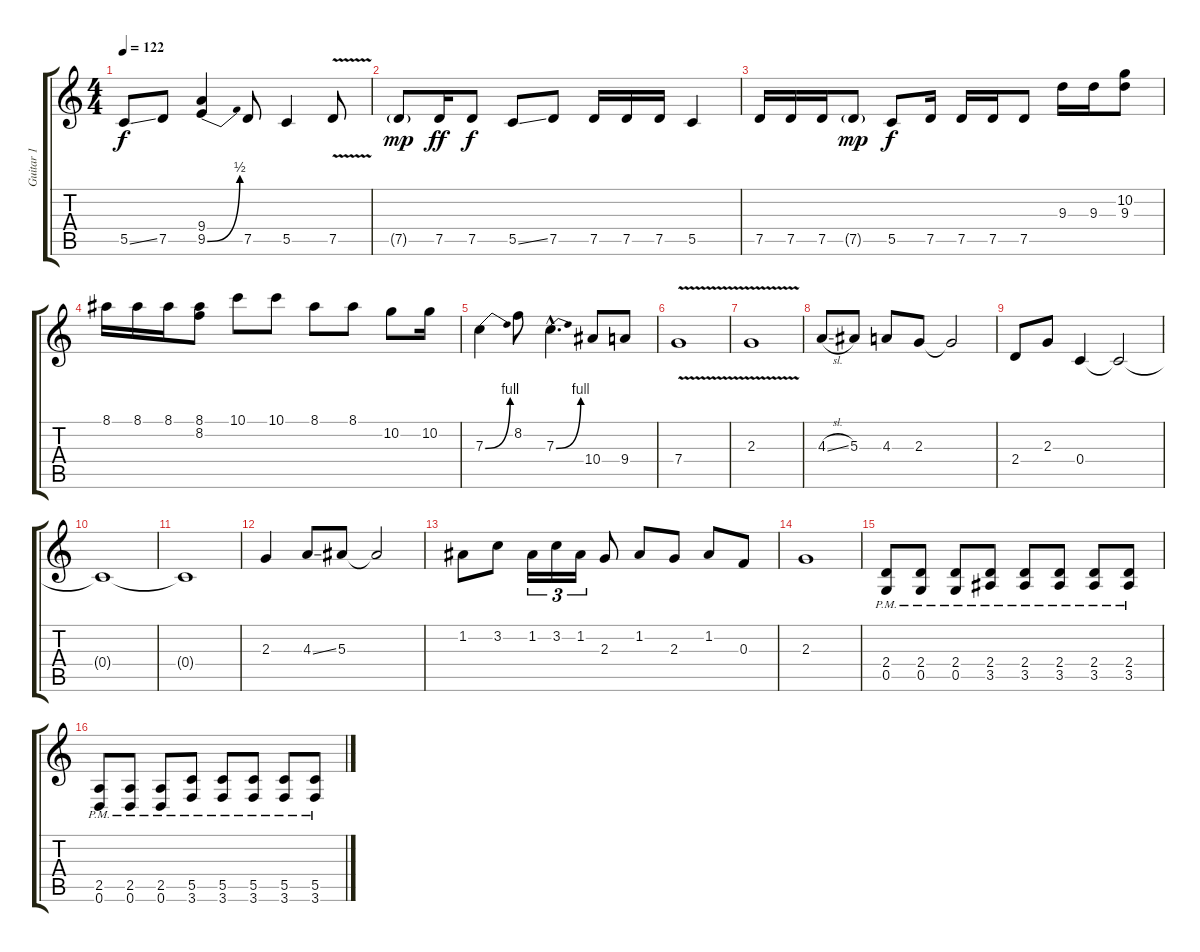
\track ("Guitar 1" "Guitar 1") {instrument overdrivenguitar}
\staff {score tabs}
\tuning (D4 A3 F3 C3 G2 D2) {hide}
\ts (4 4)
\tempo 122
\clef g2
\ks c
5.5{ss}.8{dy f} 7.5.8 (9.4 9.5{be (bend 0 0 60 2)}).4 7.5.8 5.5.4 7.5{v}.8 |
7.5{g}.8{dy mp} 7.5.16{dy ff} 7.5.8{dy f} 5.5{ss}.8 7.5.8 7.5.16 7.5.16 7.5.16 5.5.4 |
7.5.16 7.5.16 7.5.16 7.5{g}.8{dy mp} 5.5.8{dy f} 7.5.16 7.5.16 7.5.16 7.5.8 9.3.16 9.3.16 (10.2 9.3).8 |
8.1.16 8.1.16 8.1.16 (8.1 8.2).8 10.1.8 10.1.8 8.1.8 8.1.8 10.2.8 10.2.16 |
7.3{be (bend 0 0 60 4)}.4 8.2.8 7.3{be (bend 0 0 60 4) hac}.4{d} 10.4.8 9.4.8 |
7.4{v}.1 |
2.3{v}.1{instrument electricguitarjazz} |
4.3{sl}.8 5.3.8 4.3.8 2.3.8 2.3{t}.2 |
2.4.8 2.3.8 0.4.4 0.4{t}.2 |
0.4{t}.1 |
0.4{t}.1 |
2.3.4 4.3{ss}.8 5.3.8 5.3{t}.2 |
1.2.8 3.2.8 1.2.16{tu (3 2)} 3.2.16{tu (3 2)} 1.2.16{tu (3 2)} 2.3.8 1.2.8 2.3.8 1.2.8 0.3.8 |
2.3.1 |
(2.4{pm} 0.5{pm}).8{instrument overdrivenguitar} (2.4{pm} 0.5{pm}).8 (2.4{pm} 0.5{pm}).8 (2.4{pm} 3.5{pm}).8 (2.4{pm} 3.5{pm}).8 (2.4{pm} 3.5{pm}).8 (2.4{pm} 3.5{pm}).8 (2.4{pm} 3.5{pm}).8 |
(2.5{pm} 0.6{pm}).8 (2.5{pm} 0.6{pm}).8 (2.5{pm} 0.6{pm}).8 (5.5{pm} 3.6{pm}).8 (5.5{pm} 3.6{pm}).8 (5.5{pm} 3.6{pm}).8 (5.5{pm} 3.6{pm}).8 (5.5{pm} 3.6{pm}).8
